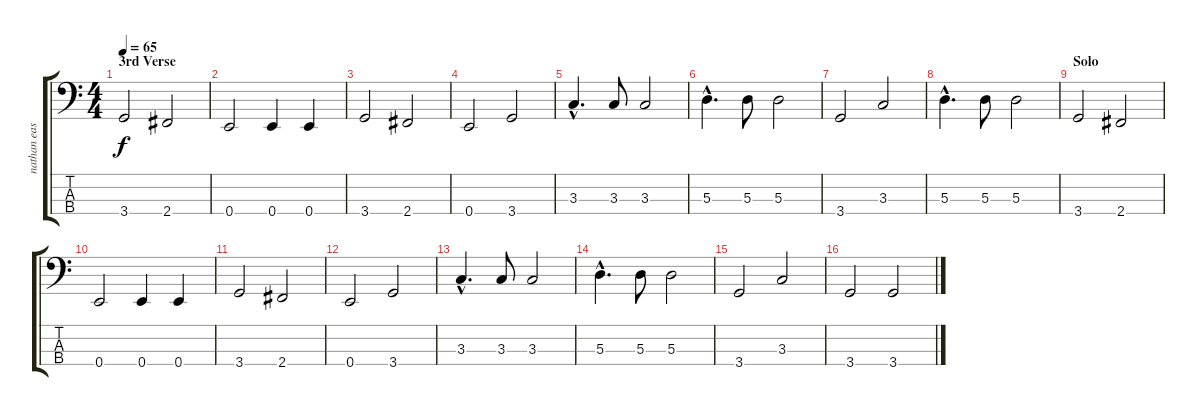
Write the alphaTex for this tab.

\track ("nathan east" "nathan eas") {instrument acousticbass}
\staff {score tabs}
\tuning (G2 D2 A1 E1) {hide}
\ts (4 4)
\section ("" "3rd Verse")
\tempo 65
\clef f4
\ks c
3.4.2{dy f} 2.4.2 |
0.4.2 0.4.4 0.4.4 |
3.4.2 2.4.2 |
0.4.2 3.4.2 |
3.3{hac}.4{d} 3.3.8 3.3.2 |
5.3{hac}.4{d} 5.3.8 5.3.2 |
3.4.2 3.3.2 |
5.3{hac}.4{d} 5.3.8 5.3.2 |
\section ("" "Solo")
3.4.2 2.4.2 |
0.4.2 0.4.4 0.4.4 |
3.4.2 2.4.2 |
0.4.2 3.4.2 |
3.3{hac}.4{d} 3.3.8 3.3.2 |
5.3{hac}.4{d} 5.3.8 5.3.2 |
3.4.2 3.3.2 |
3.4.2 3.4.2
